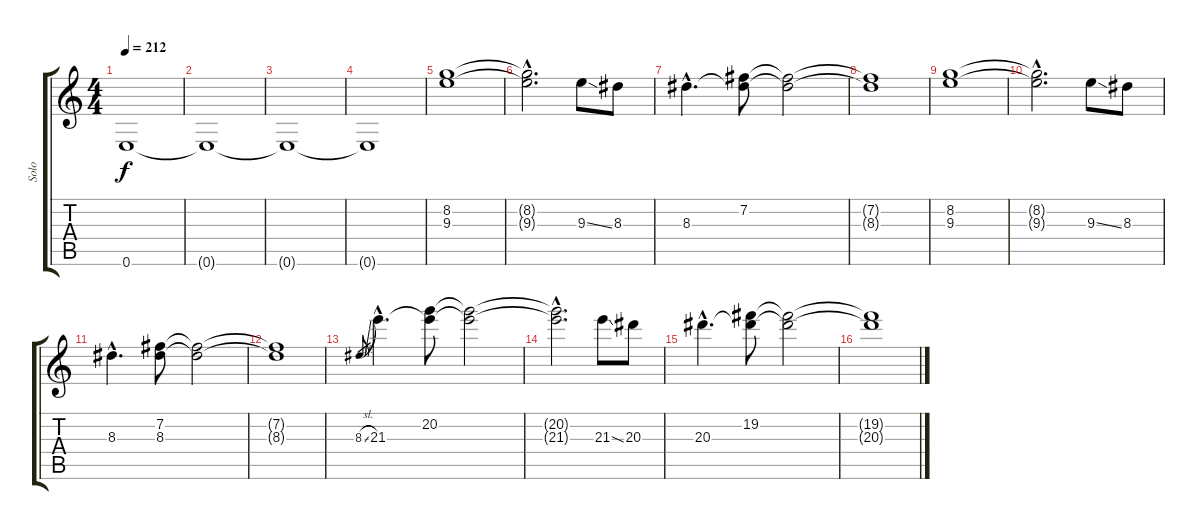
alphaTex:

\track ("Solo" "Solo") {instrument distortionguitar}
\staff {score tabs}
\tuning (E4 B3 G3 D3 A2 E2) {hide}
\ts (4 4)
\tempo 212
\clef g2
\ks c
0.6.1{dy f} |
0.6{t}.1 |
0.6{t}.1 |
0.6{t}.1 |
(8.2 9.3).1 |
(8.2{hac t} 9.3{hac t}).2{d} 9.3{ss}.8 8.3.8 |
8.3{hac}.4{d} (7.2 8.3{t}).8 (7.2{t} 8.3{t}).2 |
(7.2{t} 8.3{t}).1 |
(8.2 9.3).1 |
(8.2{hac t} 9.3{hac t}).2{d} 9.3{ss}.8 8.3.8 |
8.3{hac}.4{d} (7.2 8.3).8 (7.2{t} 8.3{t}).2 |
(7.2{t} 8.3{t}).1 |
8.3{sl}.8{gr} 21.3{hac}.4{d} (20.2 21.3{t}).8 (20.2{t} 21.3{t}).2 |
(20.2{hac t} 21.3{hac t}).2{d} 21.3{ss}.8 20.3.8 |
20.3{hac}.4{d} (19.2 20.3{t}).8 (19.2{t} 20.3{t}).2 |
(19.2{t} 20.3{t}).1
